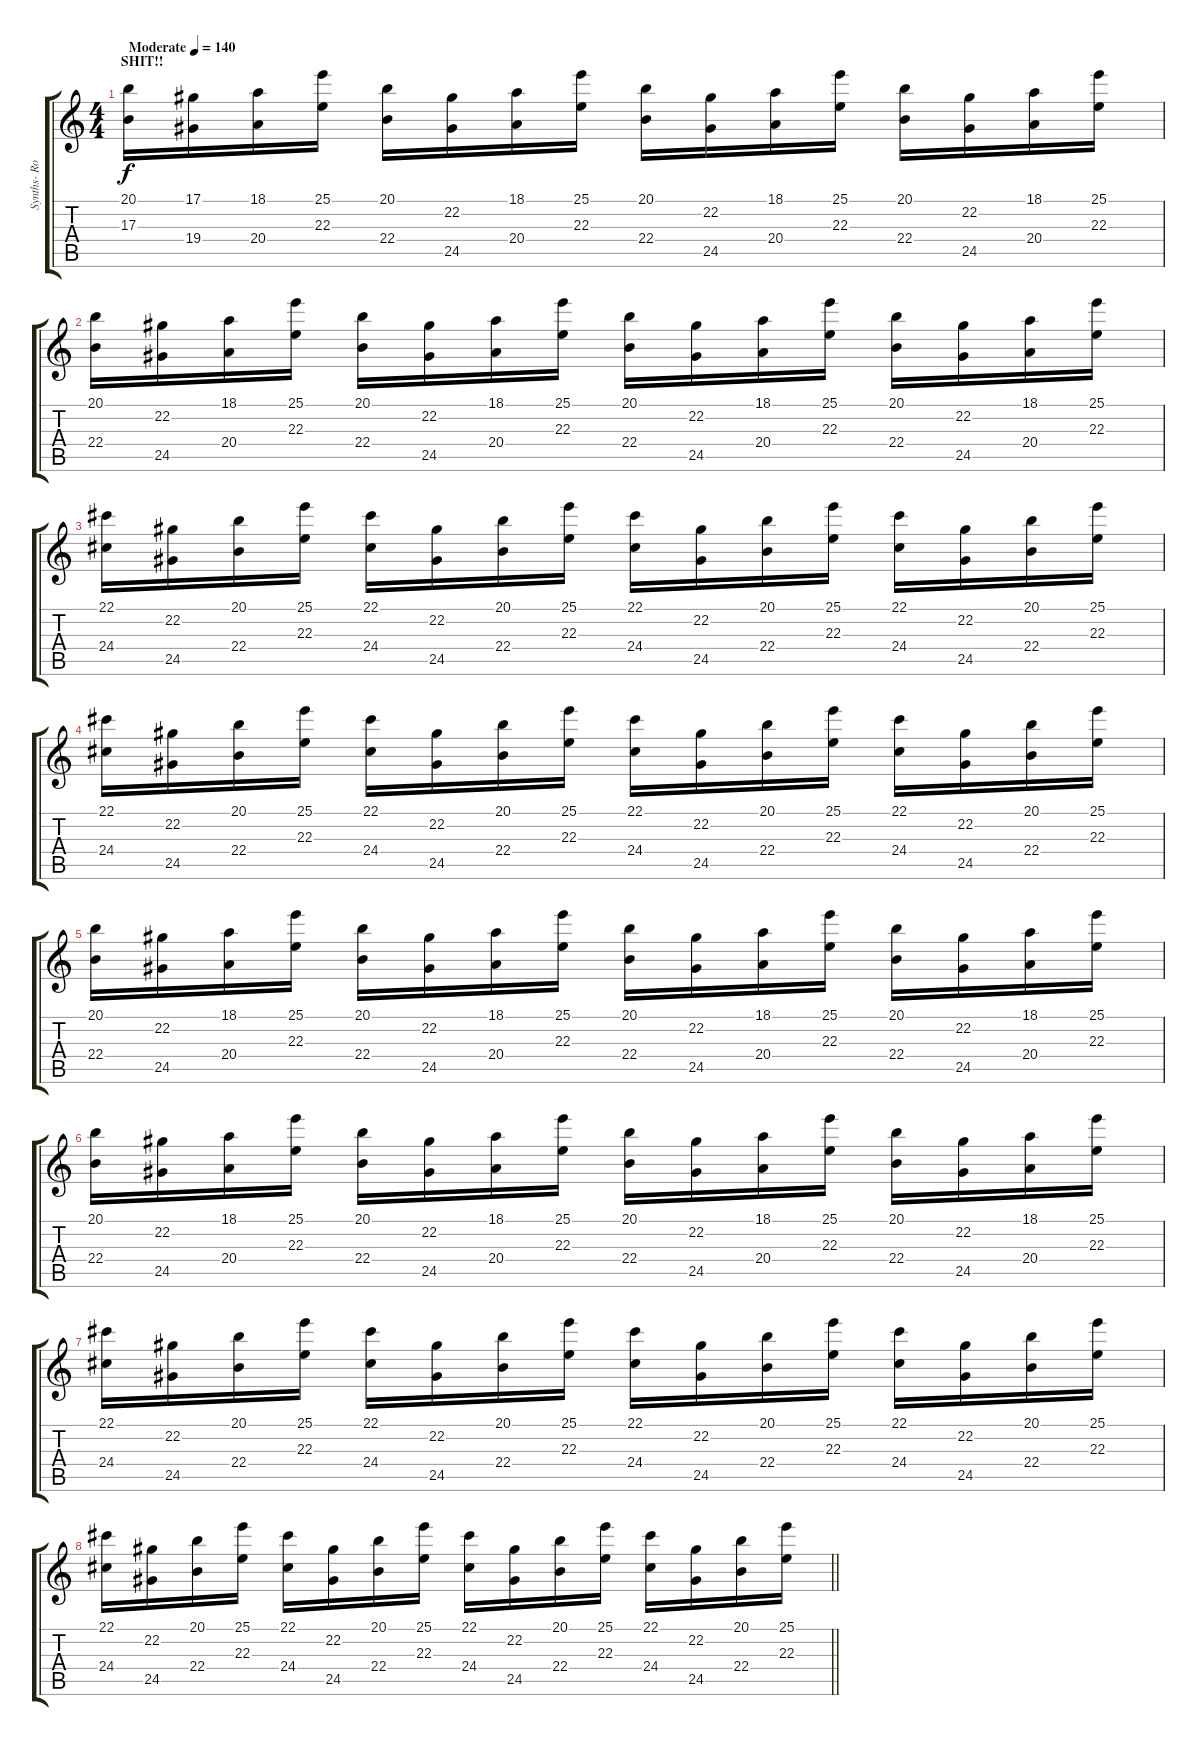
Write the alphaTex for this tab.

\track ("Synths- Rou" "Synths- Ro") {instrument lead2sawtooth}
\staff {score tabs}
\tuning (Eb4 Bb3 Gb3 Db3 Ab2 Db2) {hide}
\ts (4 4)
\section ("" "SHIT!!")
\tempo (140 "Moderate")
\clef g2
\ks c
(20.1 17.3).16{dy f instrument lead2sawtooth} (17.1 19.4).16 (18.1 20.4).16 (25.1 22.3).16 (20.1 22.4).16 (22.2 24.5).16 (18.1 20.4).16 (25.1 22.3).16 (20.1 22.4).16 (22.2 24.5).16 (18.1 20.4).16 (25.1 22.3).16 (20.1 22.4).16 (22.2 24.5).16 (18.1 20.4).16 (25.1 22.3).16 |
(20.1 22.4).16 (22.2 24.5).16 (18.1 20.4).16 (25.1 22.3).16 (20.1 22.4).16 (22.2 24.5).16 (18.1 20.4).16 (25.1 22.3).16 (20.1 22.4).16 (22.2 24.5).16 (18.1 20.4).16 (25.1 22.3).16 (20.1 22.4).16 (22.2 24.5).16 (18.1 20.4).16 (25.1 22.3).16 |
(22.1 24.4).16 (22.2 24.5).16 (20.1 22.4).16 (25.1 22.3).16 (22.1 24.4).16 (22.2 24.5).16 (20.1 22.4).16 (25.1 22.3).16 (22.1 24.4).16 (22.2 24.5).16 (20.1 22.4).16 (25.1 22.3).16 (22.1 24.4).16 (22.2 24.5).16 (20.1 22.4).16 (25.1 22.3).16 |
(22.1 24.4).16 (22.2 24.5).16 (20.1 22.4).16 (25.1 22.3).16 (22.1 24.4).16 (22.2 24.5).16 (20.1 22.4).16 (25.1 22.3).16 (22.1 24.4).16 (22.2 24.5).16 (20.1 22.4).16 (25.1 22.3).16 (22.1 24.4).16 (22.2 24.5).16 (20.1 22.4).16 (25.1 22.3).16 |
(20.1 22.4).16 (22.2 24.5).16 (18.1 20.4).16 (25.1 22.3).16 (20.1 22.4).16 (22.2 24.5).16 (18.1 20.4).16 (25.1 22.3).16 (20.1 22.4).16 (22.2 24.5).16 (18.1 20.4).16 (25.1 22.3).16 (20.1 22.4).16 (22.2 24.5).16 (18.1 20.4).16 (25.1 22.3).16 |
(20.1 22.4).16 (22.2 24.5).16 (18.1 20.4).16 (25.1 22.3).16 (20.1 22.4).16 (22.2 24.5).16 (18.1 20.4).16 (25.1 22.3).16 (20.1 22.4).16 (22.2 24.5).16 (18.1 20.4).16 (25.1 22.3).16 (20.1 22.4).16 (22.2 24.5).16 (18.1 20.4).16 (25.1 22.3).16 |
(22.1 24.4).16 (22.2 24.5).16 (20.1 22.4).16 (25.1 22.3).16 (22.1 24.4).16 (22.2 24.5).16 (20.1 22.4).16 (25.1 22.3).16 (22.1 24.4).16 (22.2 24.5).16 (20.1 22.4).16 (25.1 22.3).16 (22.1 24.4).16 (22.2 24.5).16 (20.1 22.4).16 (25.1 22.3).16 |
\barLineRight lightlight
(22.1 24.4).16 (22.2 24.5).16 (20.1 22.4).16 (25.1 22.3).16 (22.1 24.4).16 (22.2 24.5).16 (20.1 22.4).16 (25.1 22.3).16 (22.1 24.4).16 (22.2 24.5).16 (20.1 22.4).16 (25.1 22.3).16 (22.1 24.4).16 (22.2 24.5).16 (20.1 22.4).16 (25.1 22.3).16
